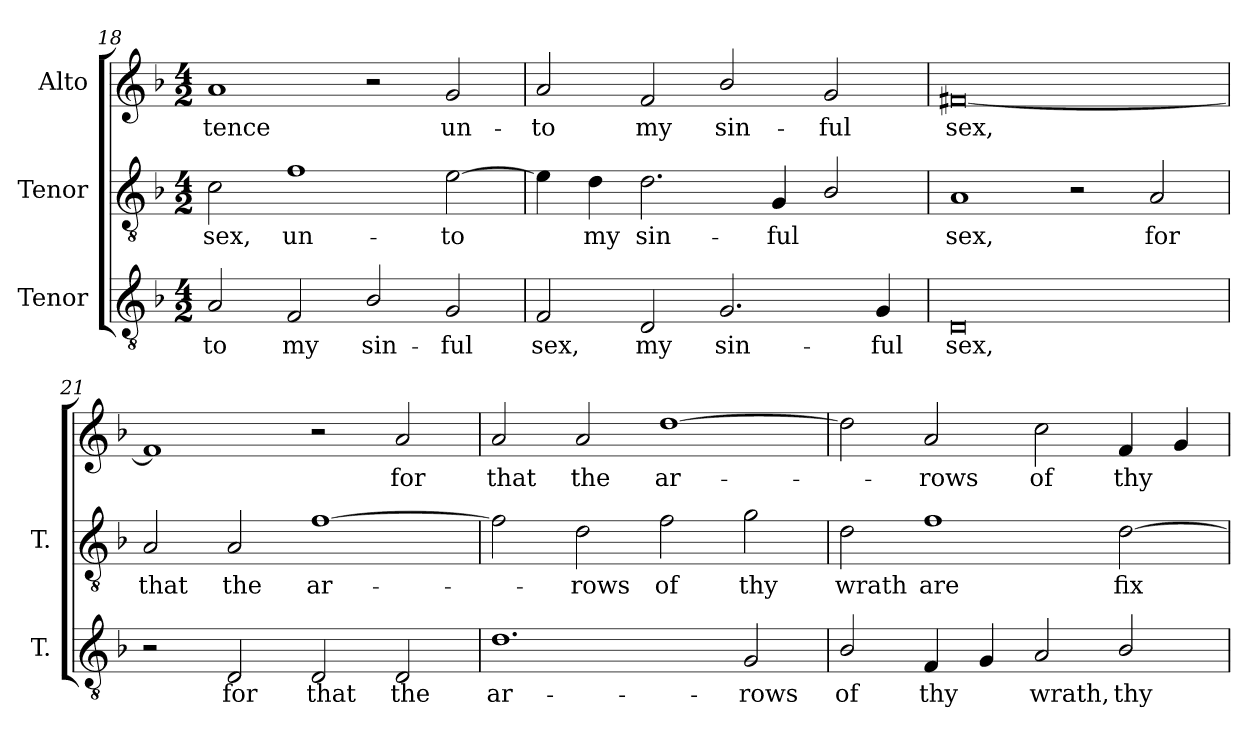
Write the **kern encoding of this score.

**kern	**text	**kern	**text	**kern	**text
*part3	*part3	*part2	*part2	*part1	*part1
*staff3	*staff3	*staff2	*staff2	*staff1	*staff1
*I"Tenor	*	*I"Tenor	*	*I"Alto	*
*I'T.	*	*I'T.	*	*	*
*clefGv2	*	*clefGv2	*	*clefG2	*
*ITrd7c12	*	*ITrd7c12	*	*	*
*k[b-]	*	*k[b-]	*	*k[b-]	*
*F:	*	*F:	*	*F:	*
*M4/2	*	*M4/2	*	*M4/2	*
=18	=18	=18	=18	=18	=18
!	!LO:LY:b:color=#000000	!	!	!	!
!	!	!	!LO:LY:b:color=#000000	!	!
!	!	!	!	!	!LO:LY:b:color=#000000
2AAi/	-to	2Ci\	sex,	1ai	-tence
!	!LO:LY:b:color=#000000	!	!	!	!
!	!	!	!LO:LY:b:color=#000000	!	!
2FFi/	my	1Fi	un-	.	.
!	!LO:LY:b:color=#000000	!	!	!	!
2BB-i/	sin-	.	.	2r	.
!	!LO:LY:b:color=#000000	!	!	!	!
!	!	!	!LO:LY:b:color=#000000	!	!
!	!	!	!	!	!LO:LY:b:color=#000000
2GGi/	-ful	[2Ei\	-to	2gi/	un-
=19	=19	=19	=19	=19	=19
!	!LO:LY:b:color=#000000	!	!	!	!
!	!	!	!	!	!LO:LY:b:color=#000000
2FFi/	sex,	4Ei\]	.	2ai/	-to
!	!	!	!LO:LY:b:color=#000000	!	!
.	.	4Di\	my	.	.
!	!LO:LY:b:color=#000000	!	!	!	!
!	!	!	!LO:LY:b:color=#000000	!	!
!	!	!	!	!	!LO:LY:b:color=#000000
2DDi/	my	2.Di\	sin-	2fi/	my
!	!LO:LY:b:color=#000000	!	!	!	!
!	!	!	!	!	!LO:LY:b:color=#000000
2.GGi/	sin-	.	.	2b-i/	sin-
!	!	!	!LO:LY:b:color=#000000	!	!
.	.	4GGi/	-ful	.	.
!	!	!	!	!	!LO:LY:b:color=#000000
.	.	2BB-i/	.	2gi/	-ful
!	!LO:LY:b:color=#000000	!	!	!	!
4GGi/	-ful	.	.	.	.
!!LO:LB:g=z
=20	=20	=20	=20	=20	=20
!	!LO:LY:b:color=#000000	!	!	!	!
!	!	!	!LO:LY:b:color=#000000	!	!
!	!	!	!	!	!LO:LY:b:color=#000000
0DDi	sex,	1AAi	sex,	[0f#Xi	sex,
.	.	2r	.	.	.
!	!	!	!LO:LY:b:color=#000000	!	!
.	.	2AAi/	for	.	.
=21	=21	=21	=21	=21	=21
!	!	!	!LO:LY:b:color=#000000	!	!
2r	.	2AAi/	that	1f#i]	.
!	!LO:LY:b:color=#000000	!	!	!	!
!	!	!	!LO:LY:b:color=#000000	!	!
2DDi/	for	2AAi/	the	.	.
!	!LO:LY:b:color=#000000	!	!	!	!
!	!	!	!LO:LY:b:color=#000000	!	!
2DDi/	that	[1Fi	ar-	2r	.
!	!LO:LY:b:color=#000000	!	!	!	!
!	!	!	!	!	!LO:LY:b:color=#000000
2DDi/	the	.	.	2ai/	for
=22	=22	=22	=22	=22	=22
!	!LO:LY:b:color=#000000	!	!	!	!
!	!	!	!	!	!LO:LY:b:color=#000000
1.Di	ar-	2Fi\]	.	2ai/	that
!	!	!	!LO:LY:b:color=#000000	!	!
!	!	!	!	!	!LO:LY:b:color=#000000
.	.	2Di\	-rows	2ai/	the
!	!	!	!LO:LY:b:color=#000000	!	!
!	!	!	!	!	!LO:LY:b:color=#000000
.	.	2Fi\	of	[1ddi	ar-
!	!LO:LY:b:color=#000000	!	!	!	!
!	!	!	!LO:LY:b:color=#000000	!	!
2GGi/	-rows	2Gi\	thy	.	.
=23	=23	=23	=23	=23	=23
!	!LO:LY:b:color=#000000	!	!	!	!
!	!	!	!LO:LY:b:color=#000000	!	!
2BB-i/	of	2Di\	wrath	2ddi\]	.
!	!LO:LY:b:color=#000000	!	!	!	!
!	!	!	!LO:LY:b:color=#000000	!	!
!	!	!	!	!	!LO:LY:b:color=#000000
4FFi/	thy	1Fi	are	2ai/	-rows
4GGi/	.	.	.	.	.
!	!LO:LY:b:color=#000000	!	!	!	!
!	!	!	!	!	!LO:LY:b:color=#000000
2AAi/	wrath,	.	.	2cci\	of
!	!LO:LY:b:color=#000000	!	!	!	!
!	!	!	!LO:LY:b:color=#000000	!	!
!	!	!	!	!	!LO:LY:b:color=#000000
2BB-i/	thy	[2Di\	fix-	4fi/	thy
.	.	.	.	4gi/	.
=	=	=	=	=	=
*-	*-	*-	*-	*-	*-
